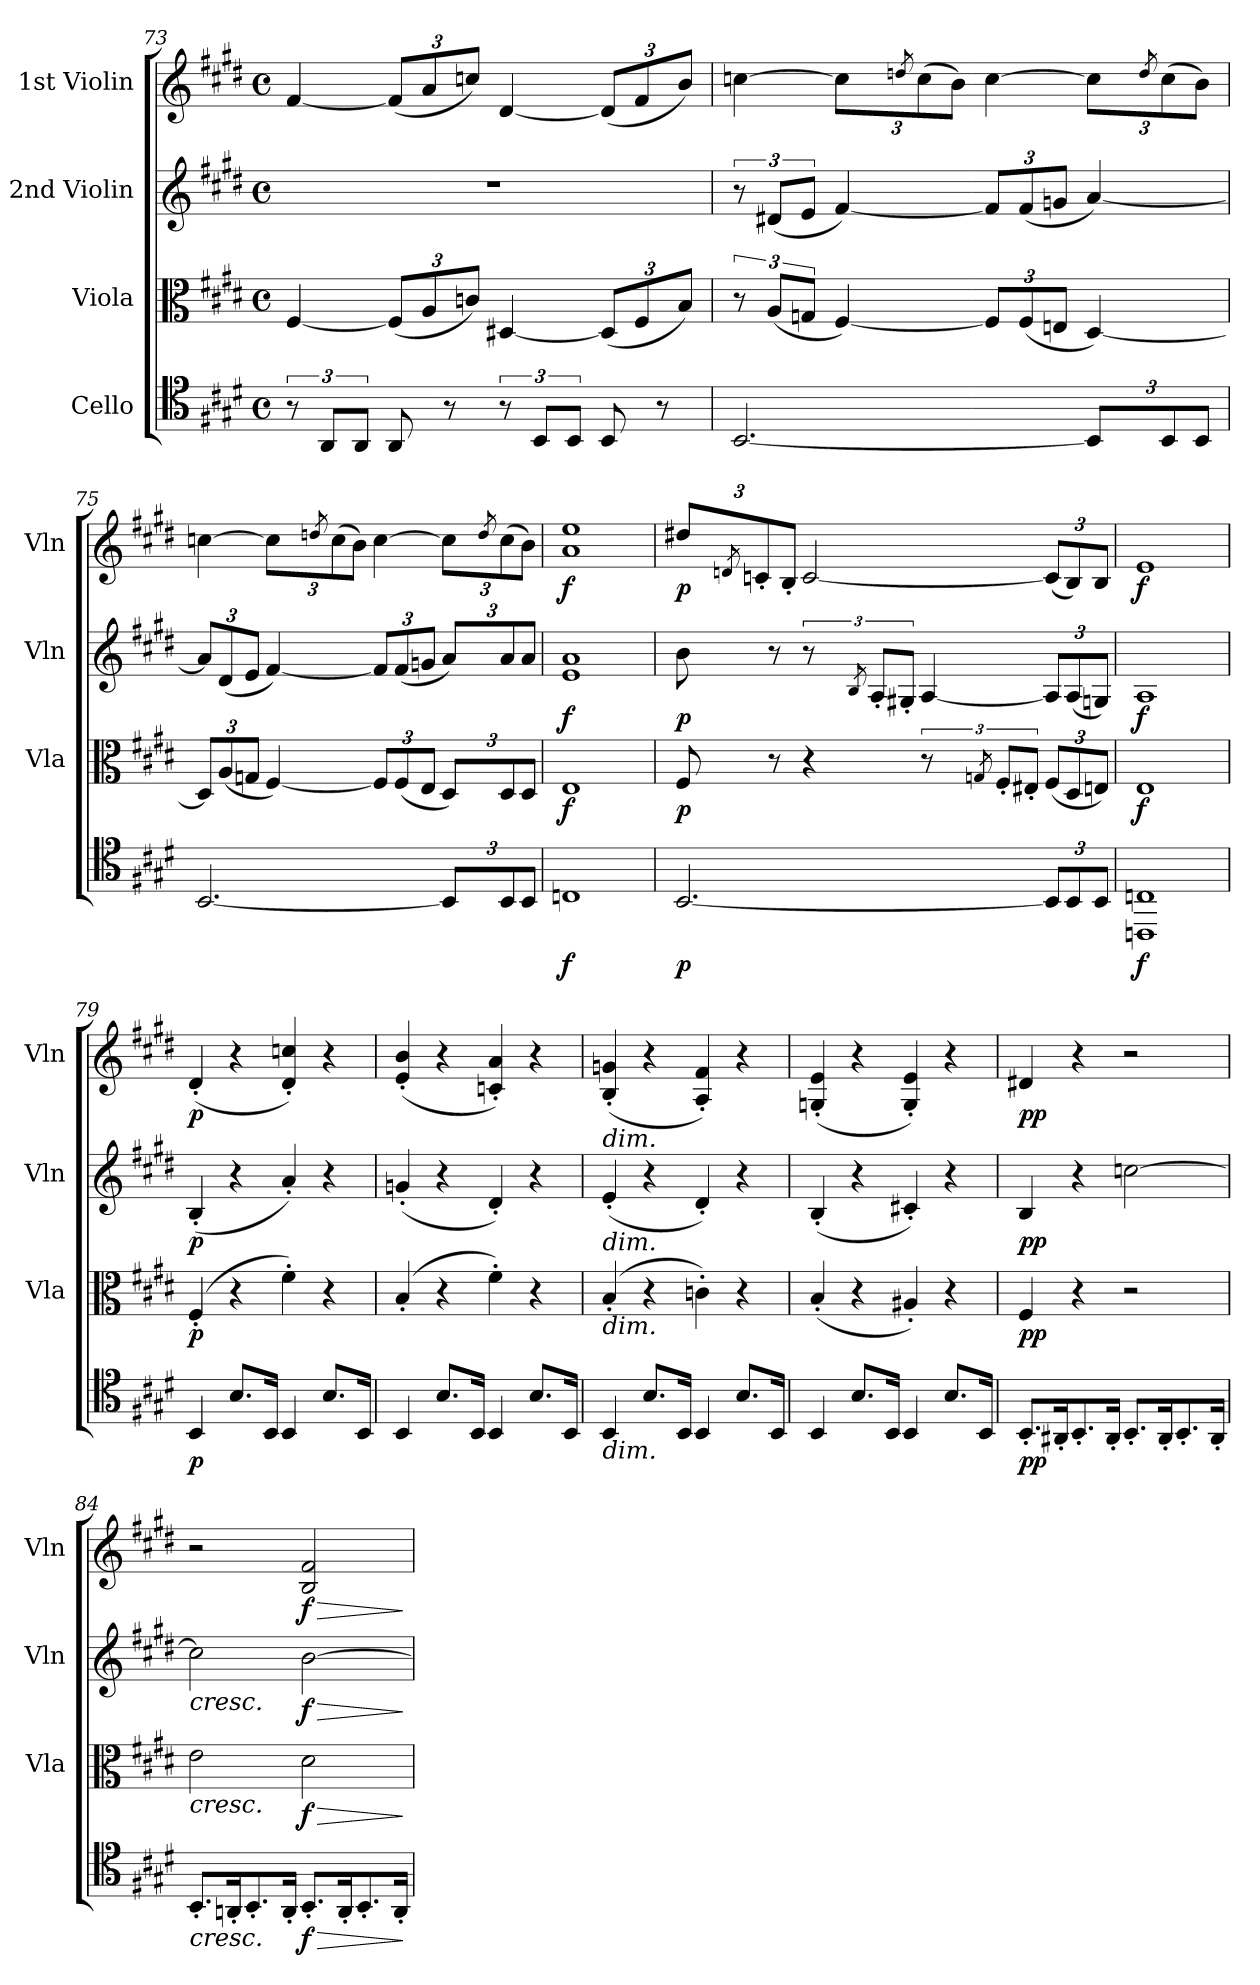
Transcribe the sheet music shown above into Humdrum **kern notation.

**kern	**dynam	**kern	**dynam	**kern	**dynam	**kern	**dynam
*part4	*part4	*part3	*part3	*part2	*part2	*part1	*part1
*staff4	*staff4	*staff3	*staff3	*staff2	*staff2	*staff1	*staff1
*I"Cello	*	*I"Viola	*	*I"2nd Violin	*	*I"1st Violin	*
*	*	*I'Vla	*	*I'Vln	*	*I'Vln	*
*clefC4	*	*clefC3	*	*clefG2	*	*clefG2	*
*k[f#c#g#d#]	*	*k[f#c#g#d#]	*	*k[f#c#g#d#]	*	*k[f#c#g#d#]	*
*M4/4	*	*M4/4	*	*M4/4	*	*M4/4	*
*met(c)	*	*met(c)	*	*met(c)	*	*met(c)	*
=73	=73	=73	=73	=73	=73	=73	=73
12r	.	[4F#	.	1r	.	[4f#	.
12AAL	.	.	.	.	.	.	.
12AAJ	.	.	.	.	.	.	.
8AA	.	(12F#L]	.	.	.	(12f#L]	.
.	.	12A	.	.	.	12a	.
8r	.	.	.	.	.	.	.
.	.	12cnJ)	.	.	.	12ccnJ)	.
12r	.	[4D#X	.	.	.	[4d#	.
12BBL	.	.	.	.	.	.	.
12BBJ	.	.	.	.	.	.	.
8BB	.	(12D#L]	.	.	.	(12d#L]	.
.	.	12F#	.	.	.	12f#	.
8r	.	.	.	.	.	.	.
.	.	12BJ)	.	.	.	12bJ)	.
=74	=74	=74	=74	=74	=74	=74	=74
[2.BB	.	12r	.	12r	.	[4ccn	.
.	.	(12AL	.	(12d#XL	.	.	.
.	.	12GnJ	.	12eJ	.	.	.
.	.	[4F#)	.	[4f#)	.	12ccL]	.
.	.	.	.	.	.	8qddn/	.
.	.	.	.	.	.	(12cc	.
.	.	.	.	.	.	12bJ)	.
.	.	12F#L]	.	12f#L]	.	[4cc	.
.	.	(12F#	.	(12f#	.	.	.
.	.	12EnJ	.	12gnJ	.	.	.
12BBL]	.	[4D#)	.	[4a)	.	12ccL]	.
.	.	.	.	.	.	8qdd/	.
12BB	.	.	.	.	.	(12cc	.
12BBJ	.	.	.	.	.	12bJ)	.
=75	=75	=75	=75	=75	=75	=75	=75
[2.BB	.	12D#L]	.	12aL]	.	[4ccn	.
.	.	(12A	.	(12d#	.	.	.
.	.	12GnJ	.	12eJ	.	.	.
.	.	[4F#)	.	[4f#)	.	12ccL]	.
.	.	.	.	.	.	8qddn/	.
.	.	.	.	.	.	(12cc	.
.	.	.	.	.	.	12bJ)	.
.	.	12F#L]	.	12f#L]	.	[4cc	.
.	.	(12F#	.	(12f#	.	.	.
.	.	12EJ	.	12gnJ	.	.	.
12BBL]	.	12D#L)	.	12aL)	.	12ccL]	.
.	.	.	.	.	.	8qdd/	.
12BB	.	12D#	.	12a	.	(12cc	.
12BBJ	.	12D#J	.	12aJ	.	12bJ)	.
=76	=76	=76	=76	=76	=76	=76	=76
1Cn	f	1E	f	1e 1a	f	1a 1ee	f
=77	=77	=77	=77	=77	=77	=77	=77
[2.BB	p	8F#	p	8b	p	12dd#XL	p
.	.	.	.	.	.	8qdn/	.
.	.	.	.	.	.	12cn'	.
.	.	8r	.	8r	.	.	.
.	.	.	.	.	.	12B'J	.
.	.	4r	.	12r	.	[2c	.
.	.	.	.	8qB/	.	.	.
.	.	.	.	12A'L	.	.	.
.	.	.	.	12G#X'J	.	.	.
.	.	12r	.	[4A	.	.	.
.	.	8qGn/	.	.	.	.	.
.	.	12F#'L	.	.	.	.	.
.	.	12E#X'J	.	.	.	.	.
12BBL]	.	(12F#L	.	12AL]	.	(12cL]	.
12BB	.	12D#	.	(12A	.	12B)	.
12BBJ	.	12EnJ)	.	12GnJ)	.	12BJ	.
=78	=78	=78	=78	=78	=78	=78	=78
1CCn 1Cn	f	1E	f	1A	f	1e	f
=79	=79	=79	=79	=79	=79	=79	=79
4BB	p	(4F#'	p	(4B'	p	(4d#'	p
8.BL	.	4r	.	4r	.	4r	.
16BBJk	.	.	.	.	.	.	.
4BB	.	4f#')	.	4a')	.	4d#' 4ccn')	.
8.BL	.	4r	.	4r	.	4r	.
16BBJk	.	.	.	.	.	.	.
=80	=80	=80	=80	=80	=80	=80	=80
4BB	.	(4B'	.	(4gn'	.	(4e' 4b'	.
8.BL	.	4r	.	4r	.	4r	.
16BBJk	.	.	.	.	.	.	.
4BB	.	4f#')	.	4d#')	.	4cn' 4a')	.
8.BL	.	4r	.	4r	.	4r	.
16BBJk	.	.	.	.	.	.	.
=81	=81	=81	=81	=81	=81	=81	=81
!	!	!	!	!	!	!LO:TX:b:i:t=dim.	!
!	!	!	!	!LO:TX:b:i:t=dim.	!	!	!
!	!	!LO:TX:b:i:t=dim.	!	!	!	!	!
!LO:TX:b:i:t=dim.	!	!	!	!	!	!	!
4BB	.	(4B'	.	(4e'	.	(4B' 4gn'	.
8.BL	.	4r	.	4r	.	4r	.
16BBJk	.	.	.	.	.	.	.
4BB	.	4cn')	.	4d#')	.	4A' 4f#')	.
8.BL	.	4r	.	4r	.	4r	.
16BBJk	.	.	.	.	.	.	.
=82	=82	=82	=82	=82	=82	=82	=82
4BB	.	(4B'	.	(4B'	.	(4Gn' 4e'	.
8.BL	.	4r	.	4r	.	4r	.
16BBJk	.	.	.	.	.	.	.
4BB	.	4A#X')	.	4c#X')	.	4G' 4e')	.
8.BL	.	4r	.	4r	.	4r	.
16BBJk	.	.	.	.	.	.	.
=83	=83	=83	=83	=83	=83	=83	=83
8.BB'L	pp	4F#	pp	4B	pp	4d#X	pp
16AA#X'K	.	.	.	.	.	.	.
8.BB'	.	4r	.	4r	.	4r	.
16AA#'Jk	.	.	.	.	.	.	.
8.BB'L	.	2r	.	[2ccn	.	2r	.
16AA#'K	.	.	.	.	.	.	.
8.BB'	.	.	.	.	.	.	.
16AA#'Jk	.	.	.	.	.	.	.
=84	=84	=84	=84	=84	=84	=84	=84
!	!	!	!	!LO:TX:b:i:t=cresc.	!	!	!
!	!	!LO:TX:b:i:t=cresc.	!	!	!	!	!
!LO:TX:b:i:t=cresc.	!	!	!	!	!	!	!
8.BB'L	.	2e	.	2cc]	.	2r	.
16AAn'K	.	.	.	.	.	.	.
8.BB'	.	.	.	.	.	.	.
16AA'Jk	.	.	.	.	.	.	.
!	!LO:HP:b	!	!LO:HP:b	!	!LO:HP:b	!	!LO:HP:b
8.BB'L	> f	2d#	> f	[2b	> f	2B 2f#	> f
16AA'K	.	.	.	.	.	.	.
8.BB'	.	.	.	.	.	.	.
16AA'Jk	.	.	.	.	.	.	.
.	]	.	]	.	]	.	]
=	=	=	=	=	=	=	=
*-	*-	*-	*-	*-	*-	*-	*-
